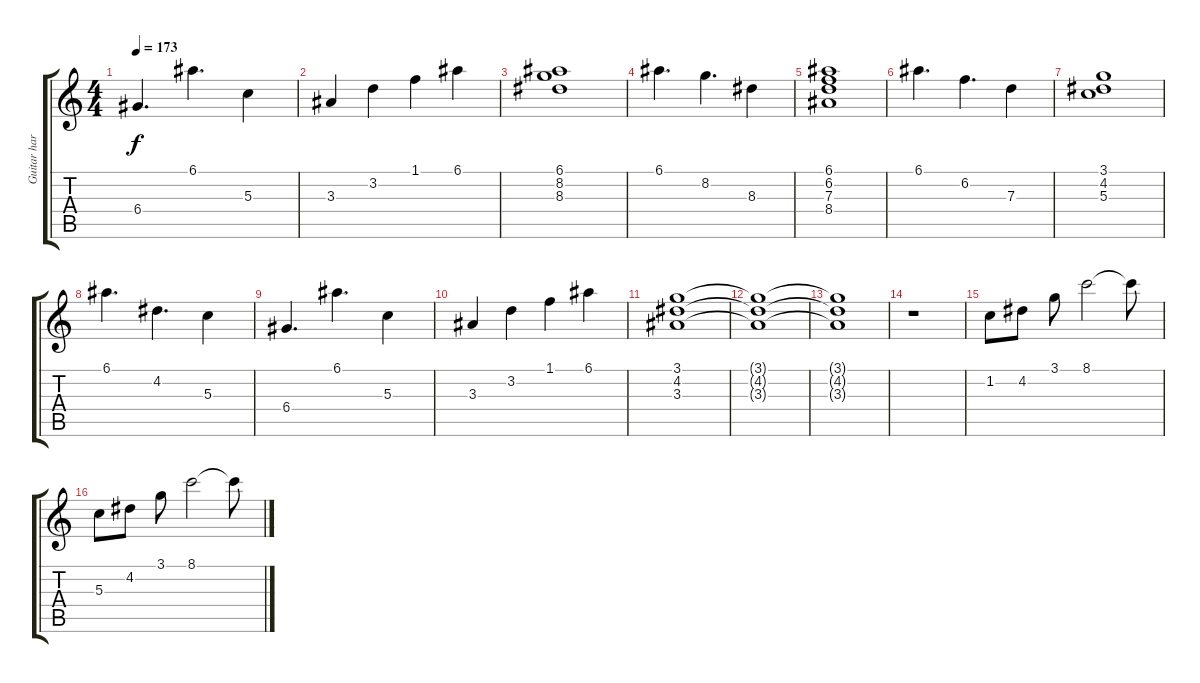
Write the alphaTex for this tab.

\track ("Guitar harmony Karou" "Guitar har") {instrument acousticguitarsteel}
\staff {score tabs}
\tuning (E4 B3 G3 D3 A2 E2) {hide}
\ts (4 4)
\tempo 173
\clef g2
\ks c
6.4.4{d dy f} 6.1.4{d} 5.3.4 |
3.3.4 3.2.4 1.1.4 6.1.4 |
(6.1 8.2 8.3).1 |
6.1.4{d} 8.2.4{d} 8.3.4 |
(6.1 6.2 7.3 8.4).1 |
6.1.4{d} 6.2.4{d} 7.3.4 |
(3.1 4.2 5.3).1 |
6.1.4{d} 4.2.4{d} 5.3.4 |
6.4.4{d} 6.1.4{d} 5.3.4 |
3.3.4 3.2.4 1.1.4 6.1.4 |
(3.1 4.2 3.3).1 |
(3.1{t} 4.2{t} 3.3{t}).1 |
(3.1{t} 4.2{t} 3.3{t}).1 |
r.1 |
1.2.8{balance 16} 4.2.8 3.1.8 8.1.2 8.1{t}.8 |
5.3.8 4.2.8 3.1.8 8.1.2 8.1{t}.8
